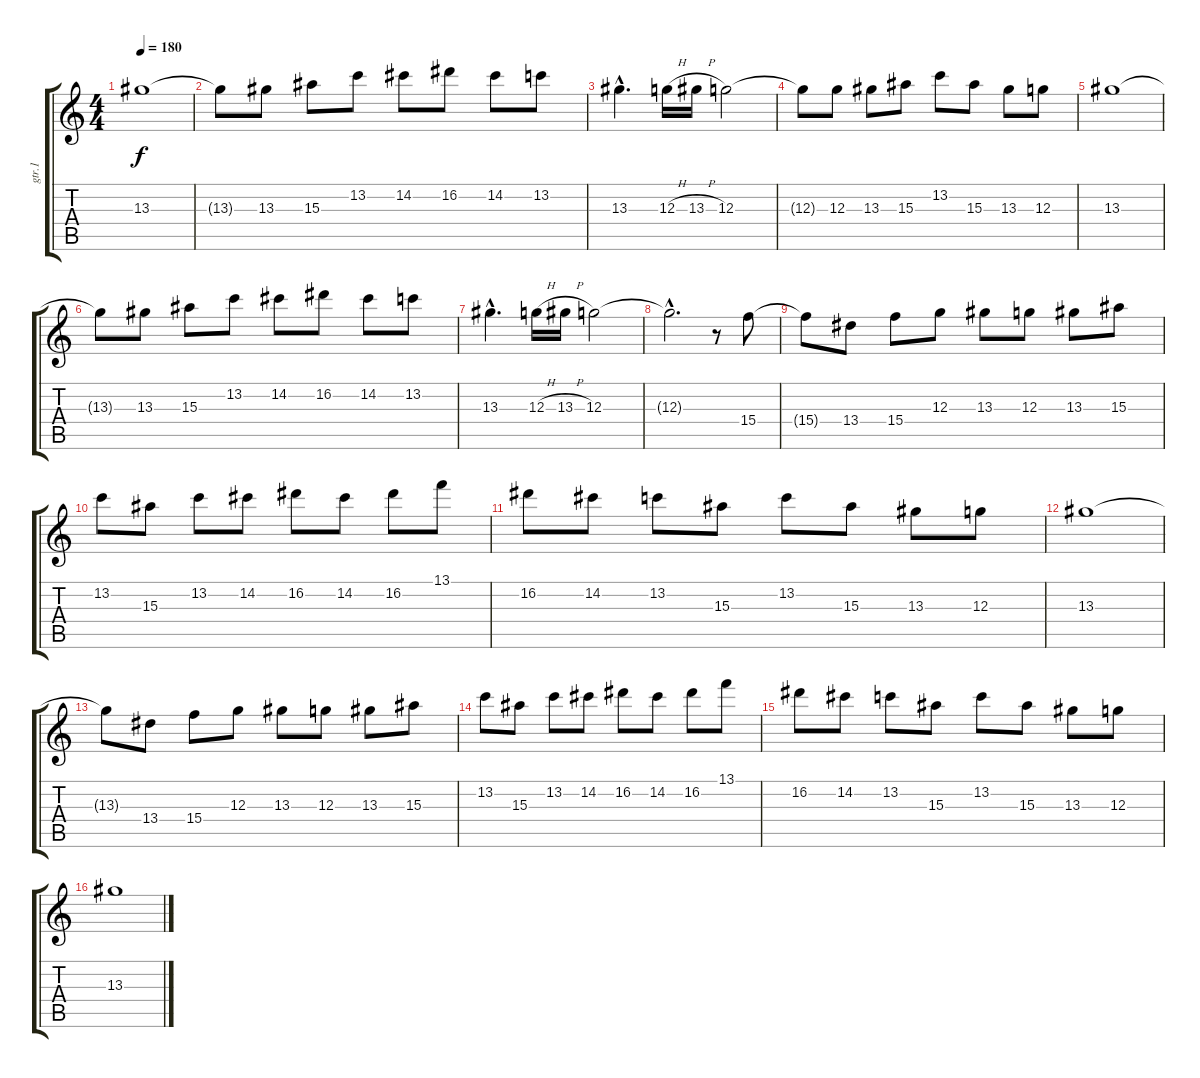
\track ("gtr.1" "gtr.1") {instrument distortionguitar}
\staff {score tabs}
\tuning (E4 B3 G3 D3 A2 E2) {hide}
\ts (4 4)
\tempo 180
\clef g2
\ks c
13.3.1{dy f} |
13.3{t}.8 13.3.8 15.3.8 13.2.8 14.2.8 16.2.8 14.2.8 13.2.8 |
13.3{hac}.4{d} 12.3{h}.16 13.3{h}.16 12.3.2 |
12.3{t}.8 12.3.8 13.3.8 15.3.8 13.2.8 15.3.8 13.3.8 12.3.8 |
13.3.1 |
13.3{t}.8 13.3.8 15.3.8 13.2.8 14.2.8 16.2.8 14.2.8 13.2.8 |
13.3{hac}.4{d} 12.3{h}.16 13.3{h}.16 12.3.2 |
12.3{hac t}.2{d} r.8 15.4.8 |
15.4{t}.8 13.4.8 15.4.8 12.3.8 13.3.8 12.3.8 13.3.8 15.3.8 |
13.2.8 15.3.8 13.2.8 14.2.8 16.2.8 14.2.8 16.2.8 13.1.8 |
16.2.8 14.2.8 13.2.8 15.3.8 13.2.8 15.3.8 13.3.8 12.3.8 |
13.3.1 |
13.3{t}.8 13.4.8 15.4.8 12.3.8 13.3.8 12.3.8 13.3.8 15.3.8 |
13.2.8 15.3.8 13.2.8 14.2.8 16.2.8 14.2.8 16.2.8 13.1.8 |
16.2.8 14.2.8 13.2.8 15.3.8 13.2.8 15.3.8 13.3.8 12.3.8 |
13.3.1
